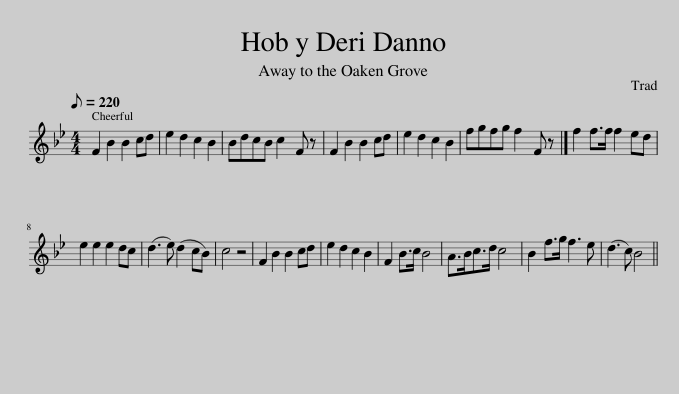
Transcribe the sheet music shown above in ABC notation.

X:1
L:1/8
Q:1/8=220
M:4/4
I:linebreak $
K:Bb
V:1 treble
V:1
 F2 B2 B2 cd | e2 d2 c2 B2 | BdcB c2 F z | F2 B2 B2 cd | e2 d2 c2 B2 | %5
 fgfg f2 F z |] f2 f>f f2 ed |$ e2 e2 e2 dc | (d3 e) (d2 cB) | c4 z4 | %10
 F2 B2 B2 cd | e2 d2 c2 B2 | F2 B>c B4 | A>Bc>d c4 | B2 f>g f3 e | %15
 (d3 c) B4 || %16
